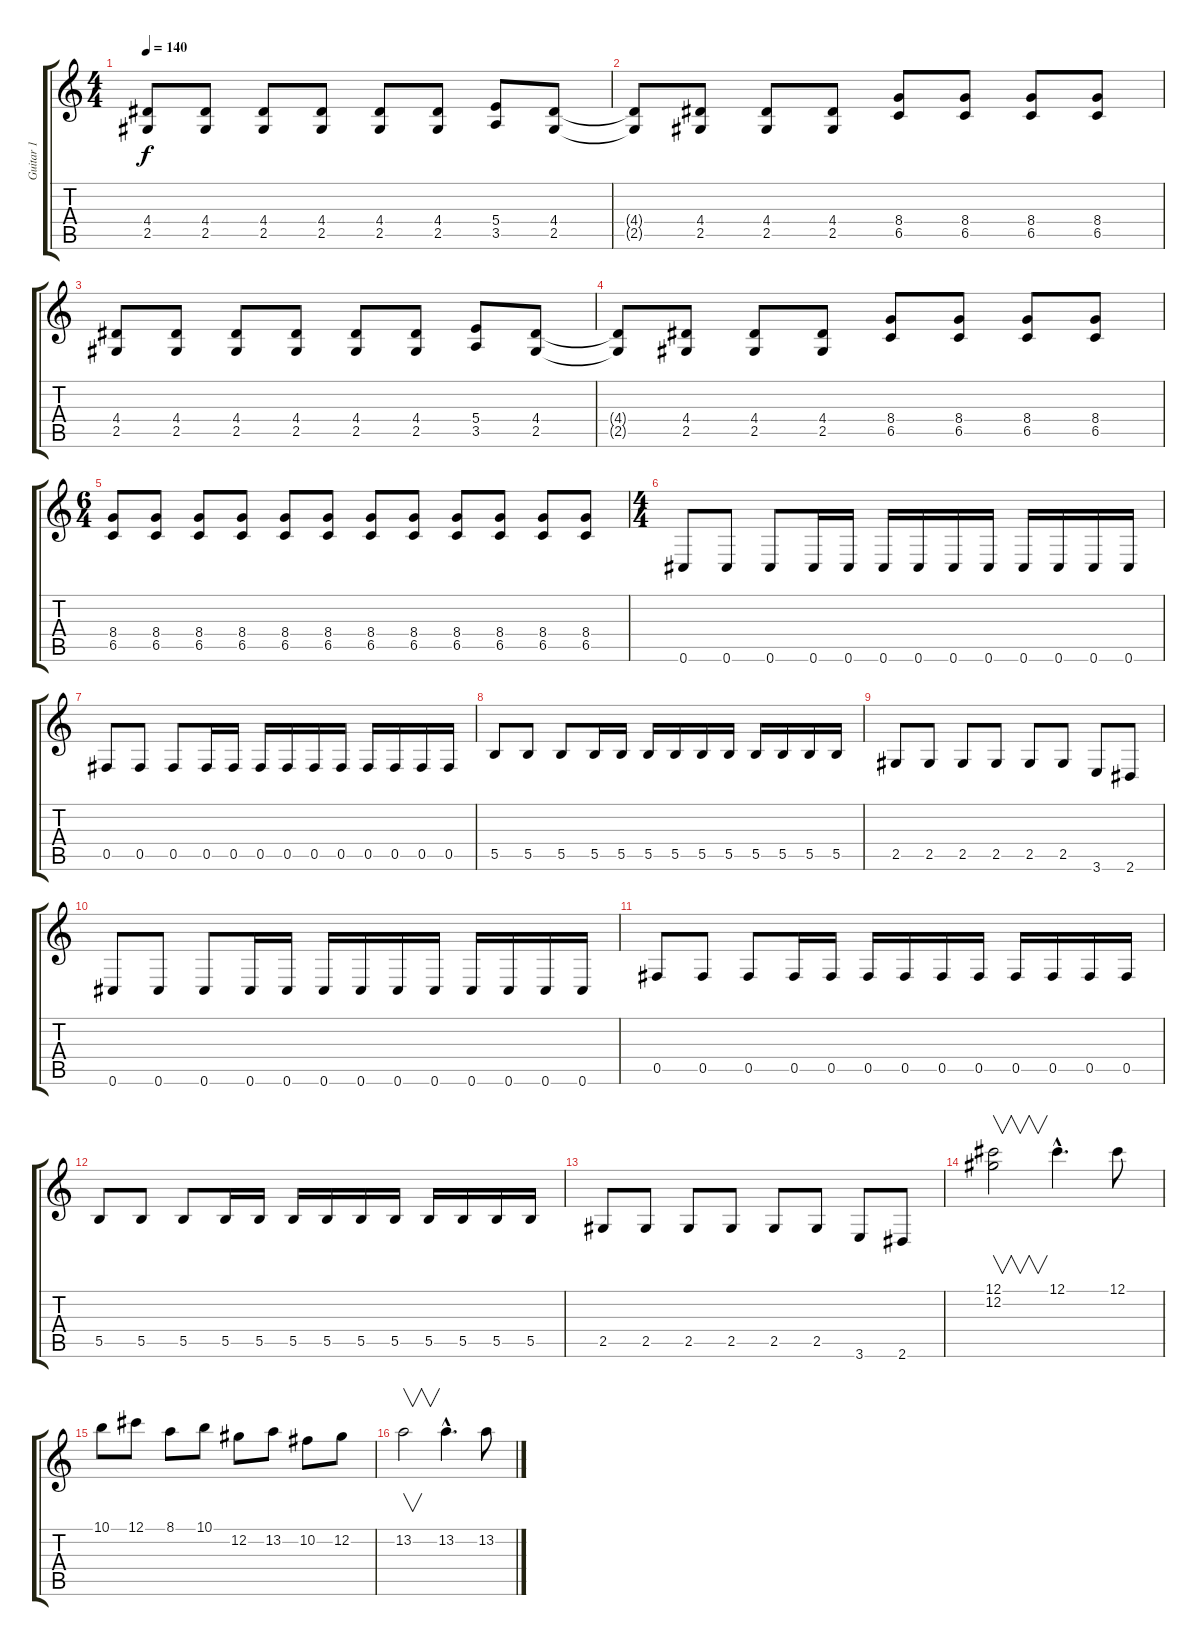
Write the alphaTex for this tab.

\track ("Guitar 1" "Guitar 1") {instrument distortionguitar}
\staff {score tabs}
\tuning (Db4 Ab3 E3 B2 Gb2 Db2) {hide}
\ts (4 4)
\tempo 140
\clef g2
\ks c
(4.4 2.5).8{dy f} (4.4 2.5).8 (4.4 2.5).8 (4.4 2.5).8 (4.4 2.5).8 (4.4 2.5).8 (5.4 3.5).8 (4.4 2.5).8 |
(4.4{t} 2.5{t}).8 (4.4 2.5).8 (4.4 2.5).8 (4.4 2.5).8 (8.4 6.5).8 (8.4 6.5).8 (8.4 6.5).8 (8.4 6.5).8 |
(4.4 2.5).8 (4.4 2.5).8 (4.4 2.5).8 (4.4 2.5).8 (4.4 2.5).8 (4.4 2.5).8 (5.4 3.5).8 (4.4 2.5).8 |
(4.4{t} 2.5{t}).8 (4.4 2.5).8 (4.4 2.5).8 (4.4 2.5).8 (8.4 6.5).8 (8.4 6.5).8 (8.4 6.5).8 (8.4 6.5).8 |
\ts (6 4)
(8.4 6.5).8 (8.4 6.5).8 (8.4 6.5).8 (8.4 6.5).8 (8.4 6.5).8 (8.4 6.5).8 (8.4 6.5).8 (8.4 6.5).8 (8.4 6.5).8 (8.4 6.5).8 (8.4 6.5).8 (8.4 6.5).8 |
\ts (4 4)
0.6.8 0.6.8 0.6.8 0.6.16 0.6.16 0.6.16 0.6.16 0.6.16 0.6.16 0.6.16 0.6.16 0.6.16 0.6.16 |
0.5.8 0.5.8 0.5.8 0.5.16 0.5.16 0.5.16 0.5.16 0.5.16 0.5.16 0.5.16 0.5.16 0.5.16 0.5.16 |
5.5.8 5.5.8 5.5.8 5.5.16 5.5.16 5.5.16 5.5.16 5.5.16 5.5.16 5.5.16 5.5.16 5.5.16 5.5.16 |
2.5.8 2.5.8 2.5.8 2.5.8 2.5.8 2.5.8 3.6.8 2.6.8 |
0.6.8 0.6.8 0.6.8 0.6.16 0.6.16 0.6.16 0.6.16 0.6.16 0.6.16 0.6.16 0.6.16 0.6.16 0.6.16 |
0.5.8 0.5.8 0.5.8 0.5.16 0.5.16 0.5.16 0.5.16 0.5.16 0.5.16 0.5.16 0.5.16 0.5.16 0.5.16 |
5.5.8 5.5.8 5.5.8 5.5.16 5.5.16 5.5.16 5.5.16 5.5.16 5.5.16 5.5.16 5.5.16 5.5.16 5.5.16 |
2.5.8 2.5.8 2.5.8 2.5.8 2.5.8 2.5.8 3.6.8 2.6.8 |
(12.1 12.2).2{v} 12.1{hac}.4{d} 12.1.8 |
10.1.8 12.1.8 8.1.8 10.1.8 12.2.8 13.2.8 10.2.8 12.2.8 |
13.2.2{v} 13.2{hac}.4{d} 13.2.8
